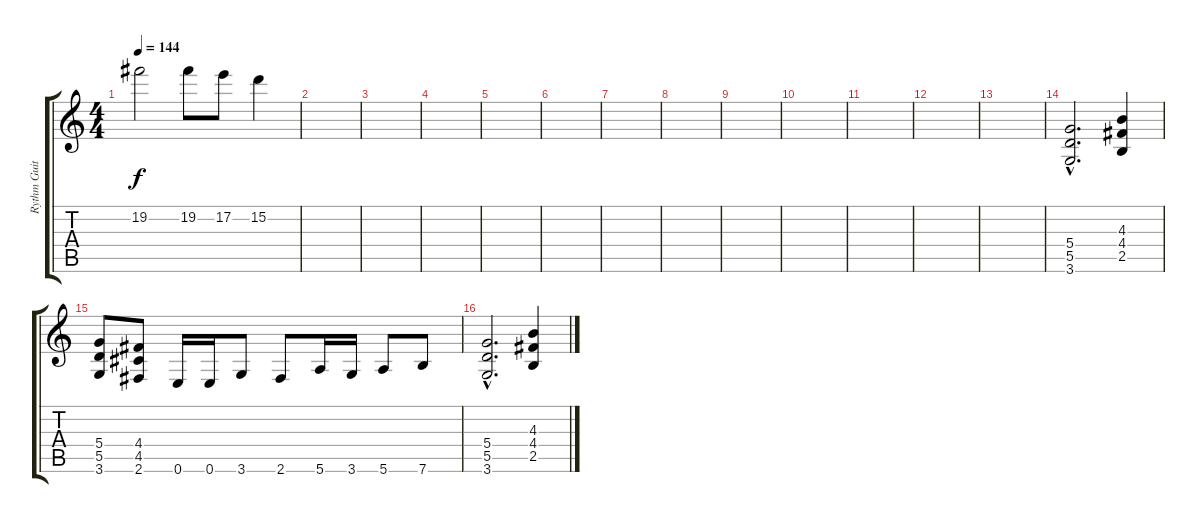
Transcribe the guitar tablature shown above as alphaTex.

\track ("Rythm Guitar" "Rythm Guit") {instrument distortionguitar}
\staff {score tabs}
\tuning (E4 B3 G3 D3 A2 E2) {hide}
\ts (4 4)
\tempo 144
\clef g2
\ks c
19.2{t}.2{dy f} 19.2.8 17.2.8 15.2.4 |
|
|
|
|
|
|
|
|
|
|
|
|
(5.4{hac} 5.5{hac} 3.6{hac}).2{d} (4.3 4.4 2.5).4 |
(5.4 5.5 3.6).8 (4.4 4.5 2.6).8 0.6.16 0.6.16 3.6.8 2.6.8 5.6.16 3.6.16 5.6.8 7.6.8 |
(5.4{hac} 5.5{hac} 3.6{hac}).2{d} (4.3 4.4 2.5).4
